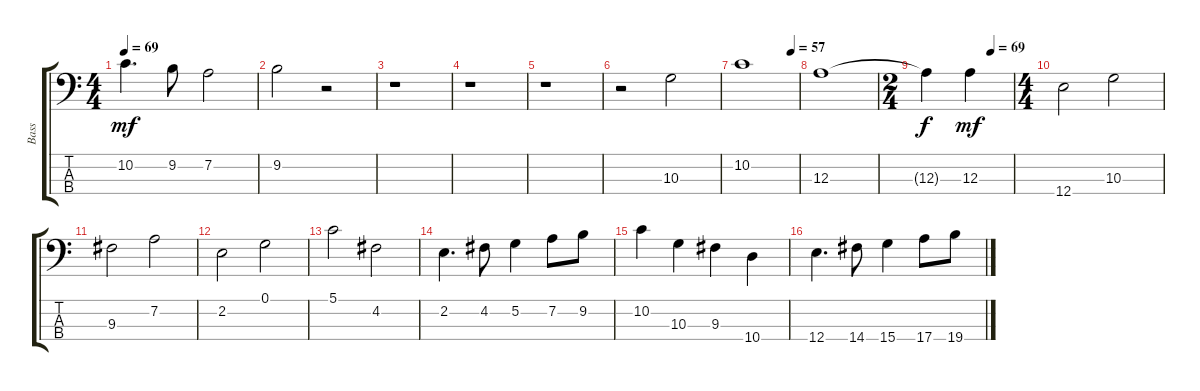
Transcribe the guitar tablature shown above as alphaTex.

\track ("Bass" "Bass") {instrument fretlessbass}
\staff {score tabs}
\tuning (G2 D2 A1 E1) {hide}
\ts (4 4)
\tempo 69
\clef f4
\ks c
10.2.4{d dy mf} 9.2.8 7.2.2 |
9.2.2 r.2 |
r.1 |
r.1 |
r.1 |
r.2 10.3.2 |
\tempo (57 0.875)
10.2.1 |
12.3.1 |
\ts (2 4)
\tempo (69 0.75)
12.3{t}.4{dy f} 12.3.4{dy mf} |
\ts (4 4)
12.4.2 10.3.2 |
9.3.2 7.2.2 |
2.2.2 0.1.2 |
5.1.2 4.2.2 |
2.2.4{d} 4.2.8 5.2.4 7.2.8 9.2.8 |
10.2.4 10.3.4 9.3.4 10.4.4 |
12.4.4{d} 14.4.8 15.4.4 17.4.8 19.4.8
